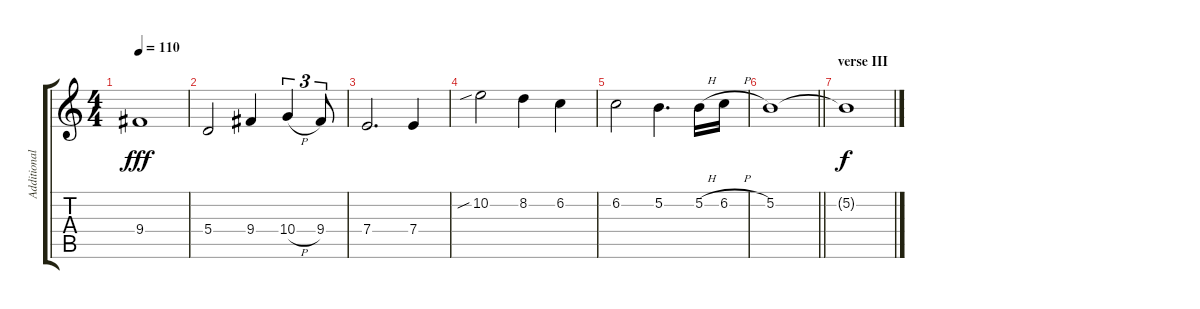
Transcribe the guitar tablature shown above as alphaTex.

\track ("Additional Stuff" "Additional") {instrument distortionguitar}
\staff {score tabs}
\tuning (B3 Gb3 D3 A2 E2 B1) {hide}
\ts (4 4)
\tempo 110
\clef g2
\ks c
9.4.1{dy fff} |
5.4.2 9.4.4 10.4{h}.4{tu (3 2)} 9.4.8{tu (3 2)} |
7.4.2{d} 7.4.4 |
10.2{sib}.2 8.2.4 6.2.4 |
6.2.2 5.2.4{d} 5.2{h}.16 6.2{h}.16 |
\barLineRight lightlight
5.2.1 |
\section ("" "verse III")
5.2{t}.1{dy f volume 0}
